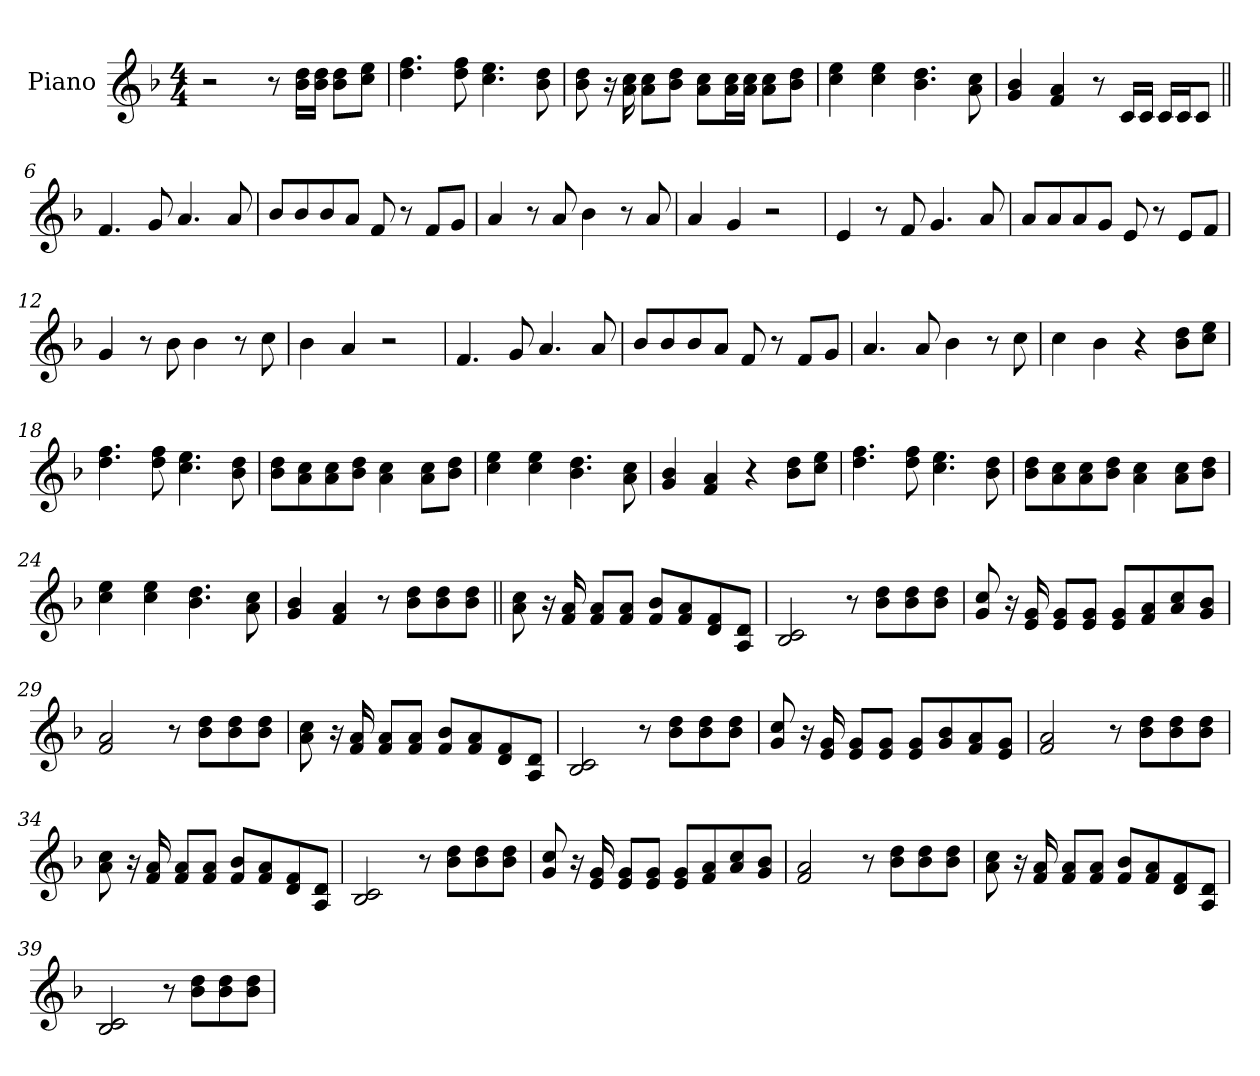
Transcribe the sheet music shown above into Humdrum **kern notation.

**kern
*part1
*staff1
*I"Piano
*I'Pno.
*clefG2
*k[b-]
*M4/4
*MM124
=1
2r
8r
16b- 16ddLL
16b- 16ddJJ
8b- 8ddL
8cc 8eeJ
=2
4.dd 4.ff
8dd 8ff
4.cc 4.ee
8b- 8dd
=3
8b- 8dd
16r
16a 16cc
8a 8ccL
8b- 8ddJ
8a 8ccL
16a 16ccL
16a 16ccJJ
8a 8ccL
8b- 8ddJ
=4
4cc 4ee
4cc 4ee
4.b- 4.dd
8a 8cc
=5
4g 4b-
4f 4a
8r
16cLL
16cJJ
16cLL
16cJ
8cJ
=6||
4.f
8g
4.a
8a
=7
8b-L
8b-
8b-
8aJ
8f
8r
8fL
8gJ
=8
4a
8r
8a
4b-
8r
8a
=9
4a
4g
2r
=10
4e
8r
8f
4.g
8a
=11
8aL
8a
8a
8gJ
8e
8r
8eL
8fJ
=12
4g
8r
8b-
4b-
8r
8cc
=13
4b-
4a
2r
=14
4.f
8g
4.a
8a
=15
8b-L
8b-
8b-
8aJ
8f
8r
8fL
8gJ
=16
4.a
8a
4b-
8r
8cc
=17
4cc
4b-
4r
8b- 8ddL
8cc 8eeJ
=18
4.dd 4.ff
8dd 8ff
4.cc 4.ee
8b- 8dd
=19
8b- 8ddL
8a 8cc
8a 8cc
8b- 8ddJ
4a 4cc
8a 8ccL
8b- 8ddJ
=20
4cc 4ee
4cc 4ee
4.b- 4.dd
8a 8cc
=21
4g 4b-
4f 4a
4r
8b- 8ddL
8cc 8eeJ
=22
4.dd 4.ff
8dd 8ff
4.cc 4.ee
8b- 8dd
=23
8b- 8ddL
8a 8cc
8a 8cc
8b- 8ddJ
4a 4cc
8a 8ccL
8b- 8ddJ
=24
4cc 4ee
4cc 4ee
4.b- 4.dd
8a 8cc
=25
4g 4b-
4f 4a
8r
8b- 8ddL
8b- 8dd
8b- 8ddJ
=26||
8a 8cc
16r
16f 16a
8f 8aL
8f 8aJ
8f 8b-L
8f 8a
8d 8f
8A 8dJ
=27
2B- 2c
8r
8b- 8ddL
8b- 8dd
8b- 8ddJ
=28
8g 8cc
16r
16e 16g
8e 8gL
8e 8gJ
8e 8gL
8f 8a
8a 8cc
8g 8b-J
=29
2f 2a
8r
8b- 8ddL
8b- 8dd
8b- 8ddJ
=30
8a 8cc
16r
16f 16a
8f 8aL
8f 8aJ
8f 8b-L
8f 8a
8d 8f
8A 8dJ
=31
2B- 2c
8r
8b- 8ddL
8b- 8dd
8b- 8ddJ
=32
8g 8cc
16r
16e 16g
8e 8gL
8e 8gJ
8e 8gL
8g 8b-
8f 8a
8e 8gJ
=33
2f 2a
8r
8b- 8ddL
8b- 8dd
8b- 8ddJ
=34
8a 8cc
16r
16f 16a
8f 8aL
8f 8aJ
8f 8b-L
8f 8a
8d 8f
8A 8dJ
=35
2B- 2c
8r
8b- 8ddL
8b- 8dd
8b- 8ddJ
=36
8g 8cc
16r
16e 16g
8e 8gL
8e 8gJ
8e 8gL
8f 8a
8a 8cc
8g 8b-J
=37
2f 2a
8r
8b- 8ddL
8b- 8dd
8b- 8ddJ
=38
8a 8cc
16r
16f 16a
8f 8aL
8f 8aJ
8f 8b-L
8f 8a
8d 8f
8A 8dJ
=39
2B- 2c
8r
8b- 8ddL
8b- 8dd
8b- 8ddJ
=
*-
